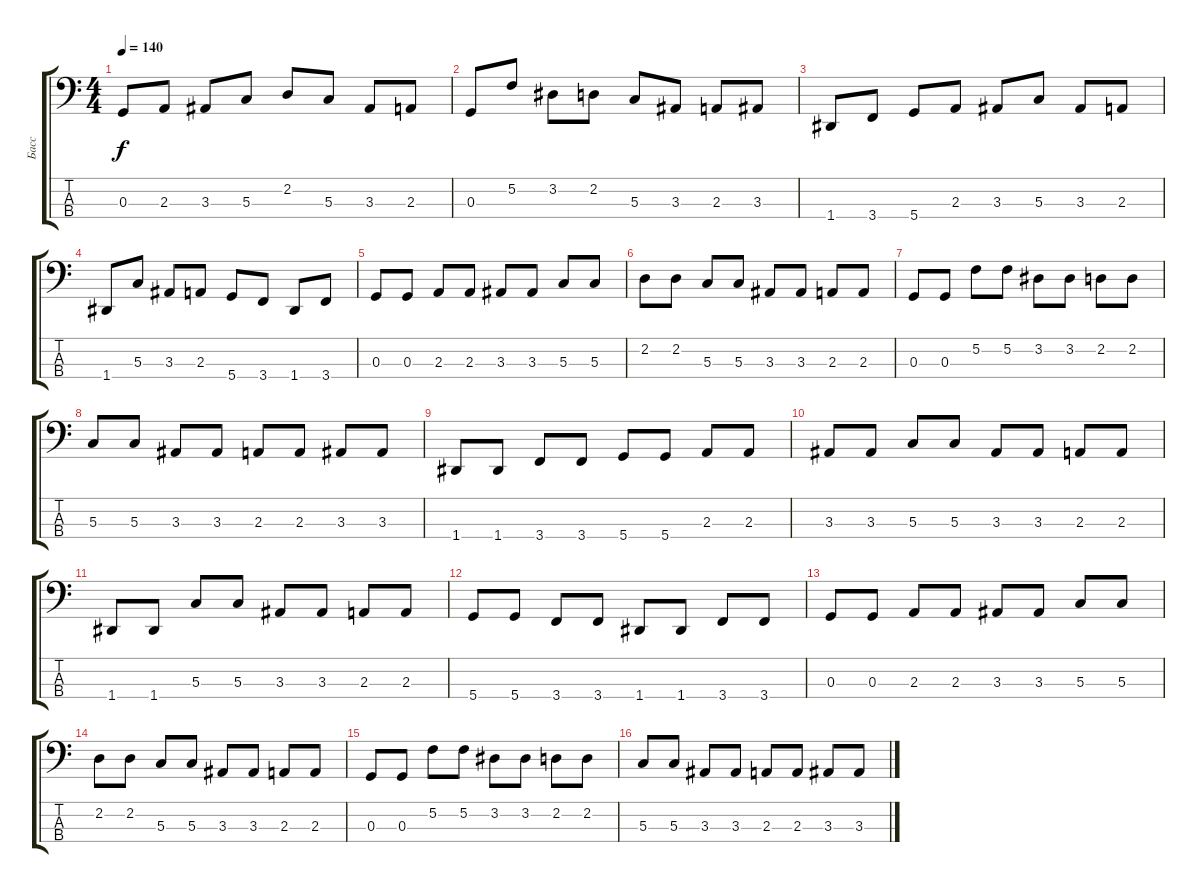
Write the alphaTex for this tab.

\track ("Басс" "Басс") {instrument electricbassfinger}
\staff {score tabs}
\tuning (F2 C2 G1 D1) {hide}
\ts (4 4)
\tempo 140
\clef f4
\ks c
0.3.8{dy f} 2.3.8 3.3.8 5.3.8 2.2.8 5.3.8 3.3.8 2.3.8 |
0.3.8 5.2.8 3.2.8 2.2.8 5.3.8 3.3.8 2.3.8 3.3.8 |
1.4.8 3.4.8 5.4.8 2.3.8 3.3.8 5.3.8 3.3.8 2.3.8 |
1.4.8 5.3.8 3.3.8 2.3.8 5.4.8 3.4.8 1.4.8 3.4.8 |
0.3.8 0.3.8 2.3.8 2.3.8 3.3.8 3.3.8 5.3.8 5.3.8 |
2.2.8 2.2.8 5.3.8 5.3.8 3.3.8 3.3.8 2.3.8 2.3.8 |
0.3.8 0.3.8 5.2.8 5.2.8 3.2.8 3.2.8 2.2.8 2.2.8 |
5.3.8 5.3.8 3.3.8 3.3.8 2.3.8 2.3.8 3.3.8 3.3.8 |
1.4.8 1.4.8 3.4.8 3.4.8 5.4.8 5.4.8 2.3.8 2.3.8 |
3.3.8 3.3.8 5.3.8 5.3.8 3.3.8 3.3.8 2.3.8 2.3.8 |
1.4.8 1.4.8 5.3.8 5.3.8 3.3.8 3.3.8 2.3.8 2.3.8 |
5.4.8 5.4.8 3.4.8 3.4.8 1.4.8 1.4.8 3.4.8 3.4.8 |
0.3.8 0.3.8 2.3.8 2.3.8 3.3.8 3.3.8 5.3.8 5.3.8 |
2.2.8 2.2.8 5.3.8 5.3.8 3.3.8 3.3.8 2.3.8 2.3.8 |
0.3.8 0.3.8 5.2.8 5.2.8 3.2.8 3.2.8 2.2.8 2.2.8 |
5.3.8 5.3.8 3.3.8 3.3.8 2.3.8 2.3.8 3.3.8 3.3.8
